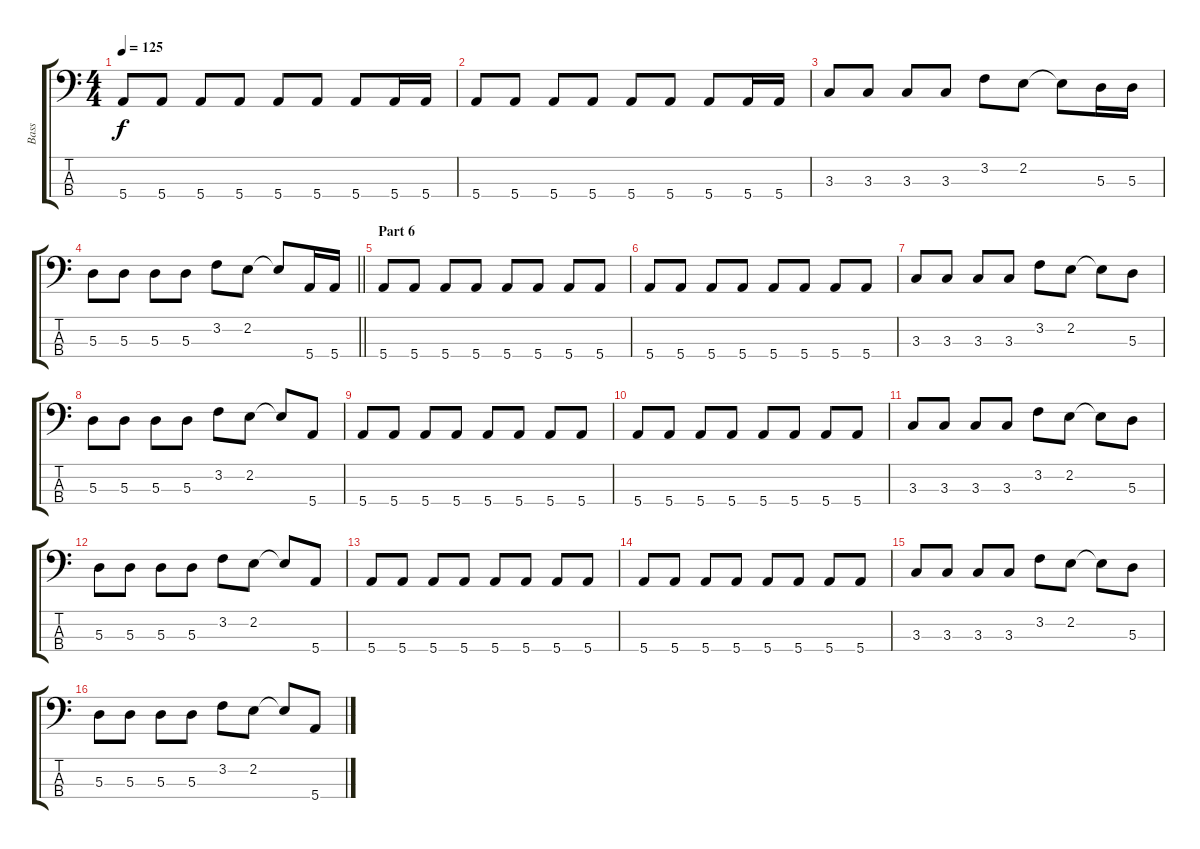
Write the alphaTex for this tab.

\track ("Bass" "Bass") {instrument electricbassfinger}
\staff {score tabs}
\tuning (G2 D2 A1 E1) {hide}
\ts (4 4)
\tempo 125
\clef f4
\ks c
5.4.8{dy f} 5.4.8 5.4.8 5.4.8 5.4.8 5.4.8 5.4.8 5.4.16 5.4.16 |
5.4.8 5.4.8 5.4.8 5.4.8 5.4.8 5.4.8 5.4.8 5.4.16 5.4.16 |
3.3.8 3.3.8 3.3.8 3.3.8 3.2.8 2.2.8 2.2{t}.8 5.3.16 5.3.16 |
\barLineRight lightlight
5.3.8 5.3.8 5.3.8 5.3.8 3.2.8 2.2.8 2.2{t}.8 5.4.16 5.4.16 |
\section ("" "Part 6")
5.4.8 5.4.8 5.4.8 5.4.8 5.4.8 5.4.8 5.4.8 5.4.8 |
5.4.8 5.4.8 5.4.8 5.4.8 5.4.8 5.4.8 5.4.8 5.4.8 |
3.3.8 3.3.8 3.3.8 3.3.8 3.2.8 2.2.8 2.2{t}.8 5.3.8 |
5.3.8 5.3.8 5.3.8 5.3.8 3.2.8 2.2.8 2.2{t}.8 5.4.8 |
5.4.8 5.4.8 5.4.8 5.4.8 5.4.8 5.4.8 5.4.8 5.4.8 |
5.4.8 5.4.8 5.4.8 5.4.8 5.4.8 5.4.8 5.4.8 5.4.8 |
3.3.8 3.3.8 3.3.8 3.3.8 3.2.8 2.2.8 2.2{t}.8 5.3.8 |
5.3.8 5.3.8 5.3.8 5.3.8 3.2.8 2.2.8 2.2{t}.8 5.4.8 |
5.4.8 5.4.8 5.4.8 5.4.8 5.4.8 5.4.8 5.4.8 5.4.8 |
5.4.8 5.4.8 5.4.8 5.4.8 5.4.8 5.4.8 5.4.8 5.4.8 |
3.3.8 3.3.8 3.3.8 3.3.8 3.2.8 2.2.8 2.2{t}.8 5.3.8 |
5.3.8 5.3.8 5.3.8 5.3.8 3.2.8 2.2.8 2.2{t}.8 5.4.8
